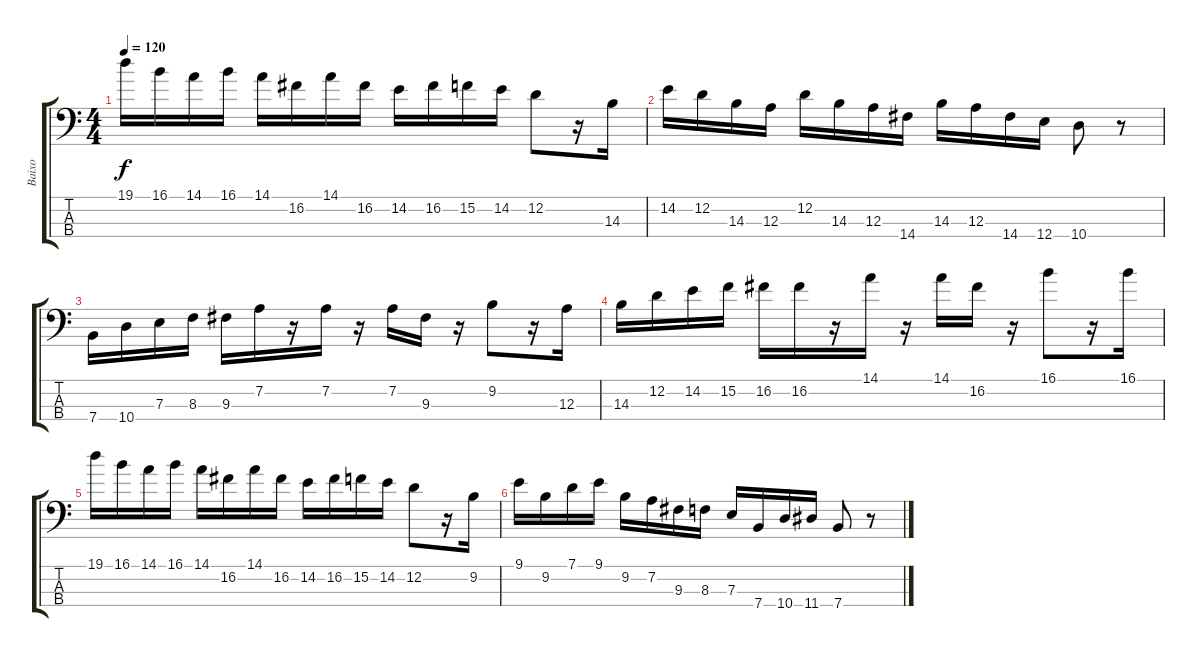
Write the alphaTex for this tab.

\track ("Baixo" "Baixo") {instrument electricbassfinger}
\staff {score tabs}
\tuning (G2 D2 A1 E1) {hide}
\ts (4 4)
\tempo 120
\clef f4
\ks c
19.1.16{dy f} 16.1.16 14.1.16 16.1.16 14.1.16 16.2.16 14.1.16 16.2.16 14.2.16 16.2.16 15.2.16 14.2.16 12.2.8 r.16 14.3.16 |
14.2.16 12.2.16 14.3.16 12.3.16 12.2.16 14.3.16 12.3.16 14.4.16 14.3.16 12.3.16 14.4.16 12.4.16 10.4.8 r.8 |
7.4.16 10.4.16 7.3.16 8.3.16 9.3.16 7.2.16 r.16 7.2.16 r.16 7.2.16 9.3.16 r.16 9.2.8 r.16 12.3.16 |
14.3.16 12.2.16 14.2.16 15.2.16 16.2.16 16.2.16 r.16 14.1.16 r.16 14.1.16 16.2.16 r.16 16.1.8 r.16 16.1.16 |
19.1.16 16.1.16 14.1.16 16.1.16 14.1.16 16.2.16 14.1.16 16.2.16 14.2.16 16.2.16 15.2.16 14.2.16 12.2.8 r.16 9.2.16 |
9.1.16 9.2.16 7.1.16 9.1.16 9.2.16 7.2.16 9.3.16 8.3.16 7.3.16 7.4.16 10.4.16 11.4.16 7.4.8 r.8
